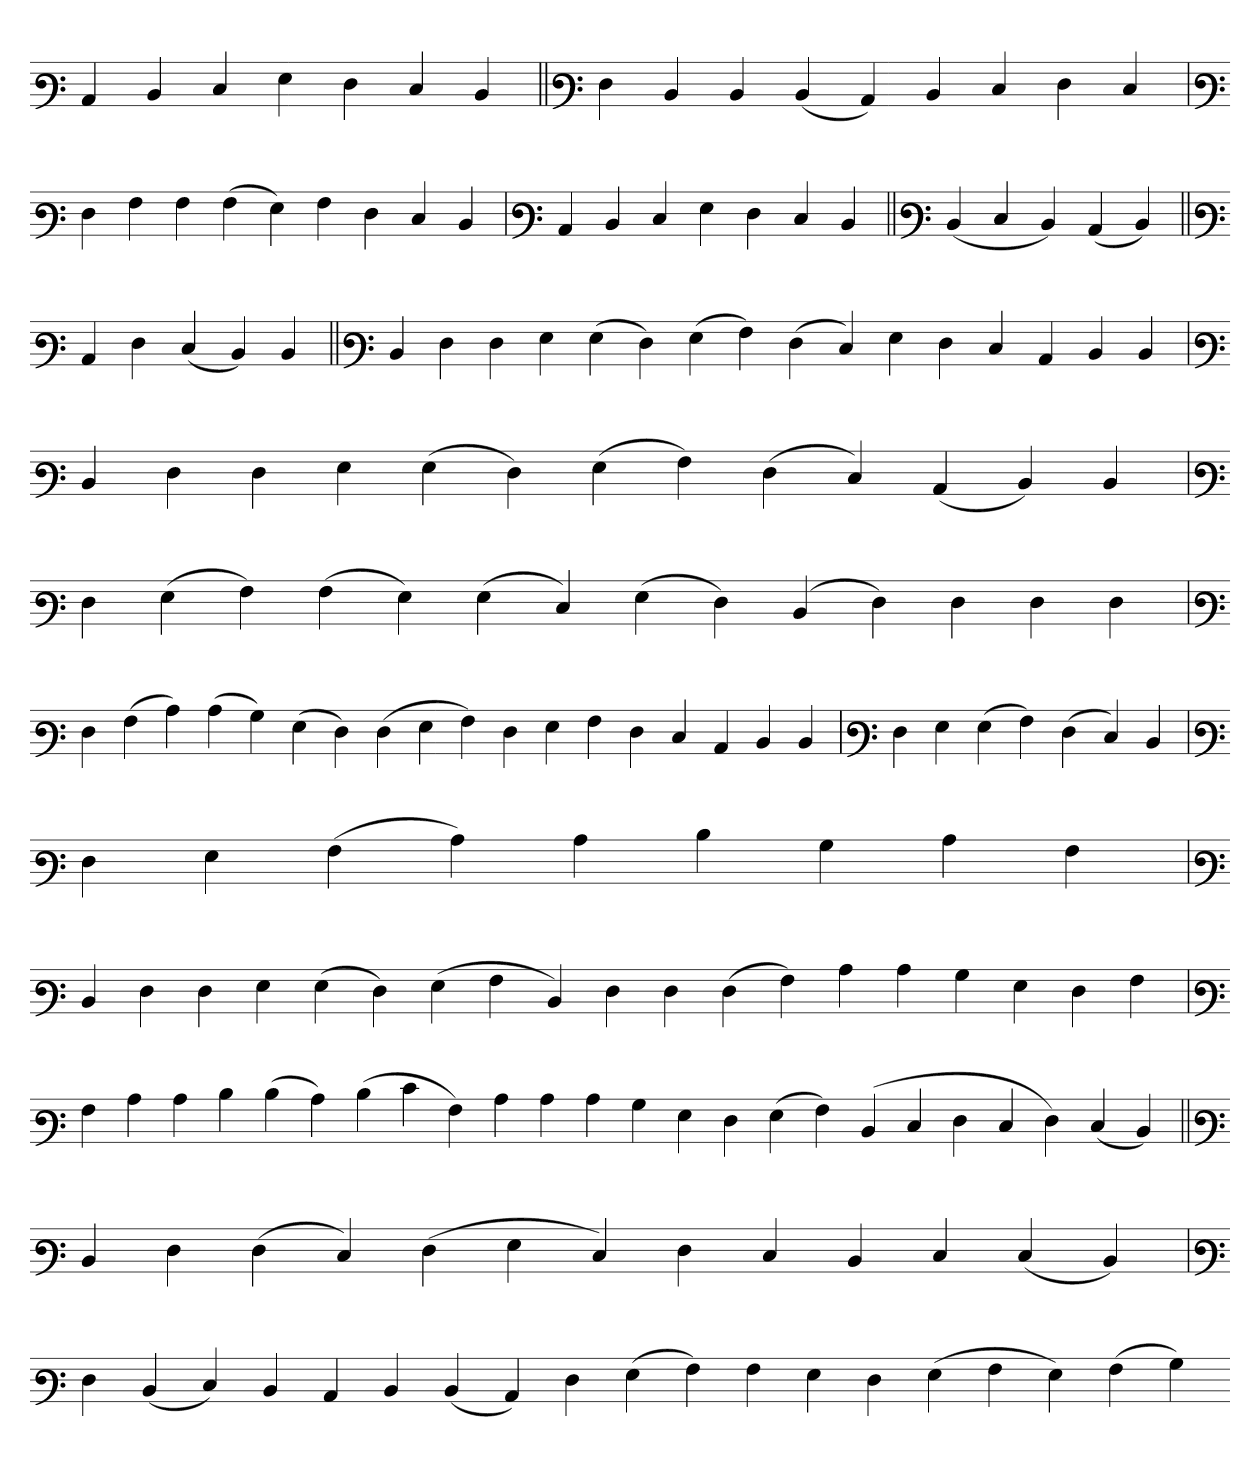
**kern
*part1
*staff1
*clefF3
=
4C
4D
4E
4G
4F
4E
4D
=||
*clefF3
4F
4D
4D
(4D
4C)
4D
4E
4F
4E
='
*clefF3
4F
4A
4A
(4A
4G)
4A
4F
4E
4D
='
*clefF3
4C
4D
4E
4G
4F
4E
4D
=||
*clefF3
(4D
4E
4D)
(4C
4D)
=||
*clefF3
4C
4F
(4E
4D)
4D
=||
*clefF3
4D
4F
4F
4G
(4G
4F)
(4G
4A)
(4F
4E)
4G
4F
4E
4C
4D
4D
='
*clefF3
4D
4F
4F
4G
(4G
4F)
(4G
4A)
(4F
4E)
(4C
4D)
4D
=`
*clefF3
4F
(4G
4A)
(4A
4G)
(4G
4E)
(4G
4F)
(4D
4F)
4F
4F
4F
='
*clefF3
4F
(4A
4c)
(4c
4B)
(4G
4F)
(4F
4G
4A)
4F
4G
4A
4F
4E
4C
4D
4D
=
*clefF3
4F
4G
(4G
4A)
(4F
4E)
4D
=`
*clefF3
4F
4G
(4A
4c)
4c
4d
4B
4c
4A
='
*clefF3
4D
4F
4F
4G
(4G
4F)
(4G
4A
4D)
4F
4F
(4F
4A)
4c
4c
4B
4G
4F
4A
=`
*clefF3
4A
4c
4c
4d
(4d
4c)
(4d
4e
4A)
4c
4c
4c
4B
4G
4F
(4G
4A)
(4D
4E
4F
4E
4F)
(4E
4D)
=||
*clefF3
4D
4F
(4F
4E)
(4F
4G
4E)
4F
4E
4D
4E
(4E
4D)
=`
*clefF3
4F
(4D
4E)
4D
4C
4D
(4D
4C)
4F
(4G
4A)
4A
4G
4F
(4G
4A
4G)
(4A
4B)
=-
*-
